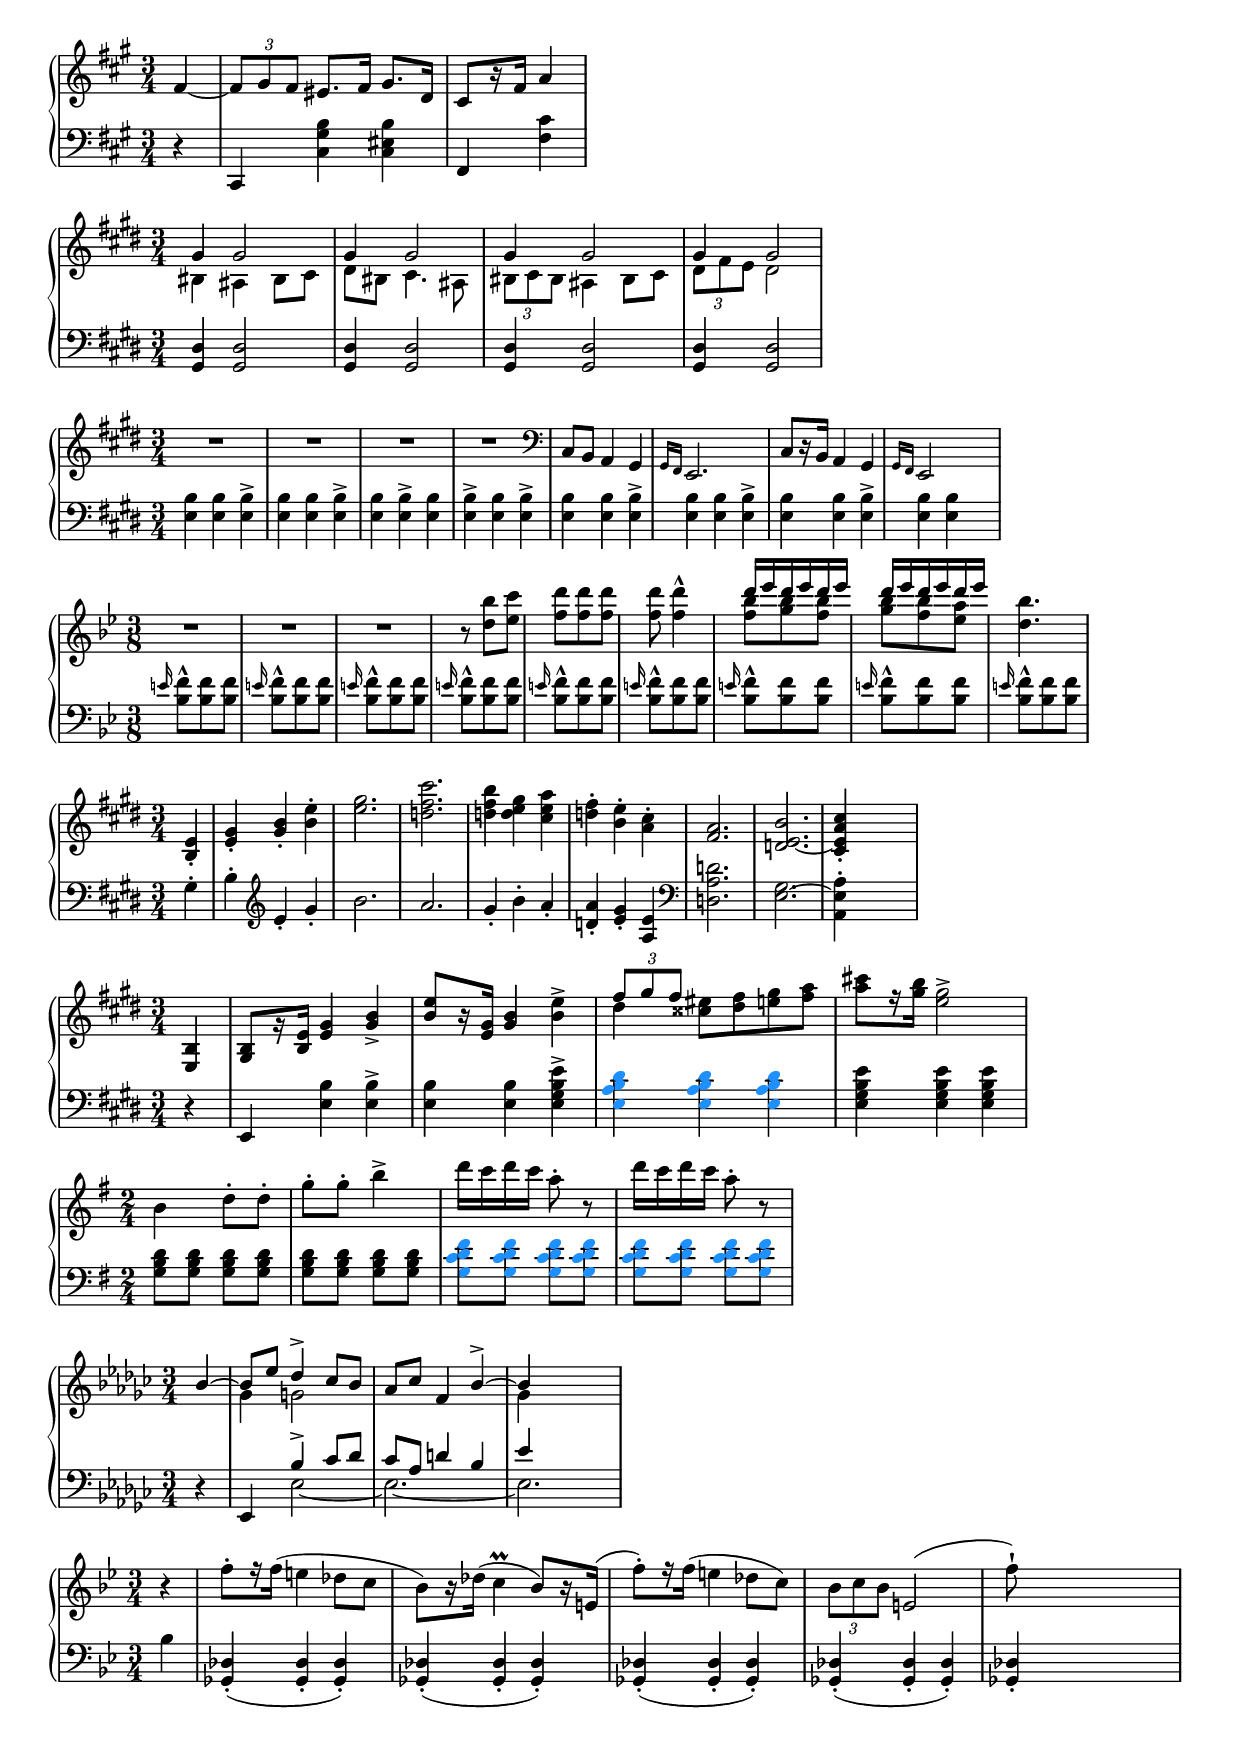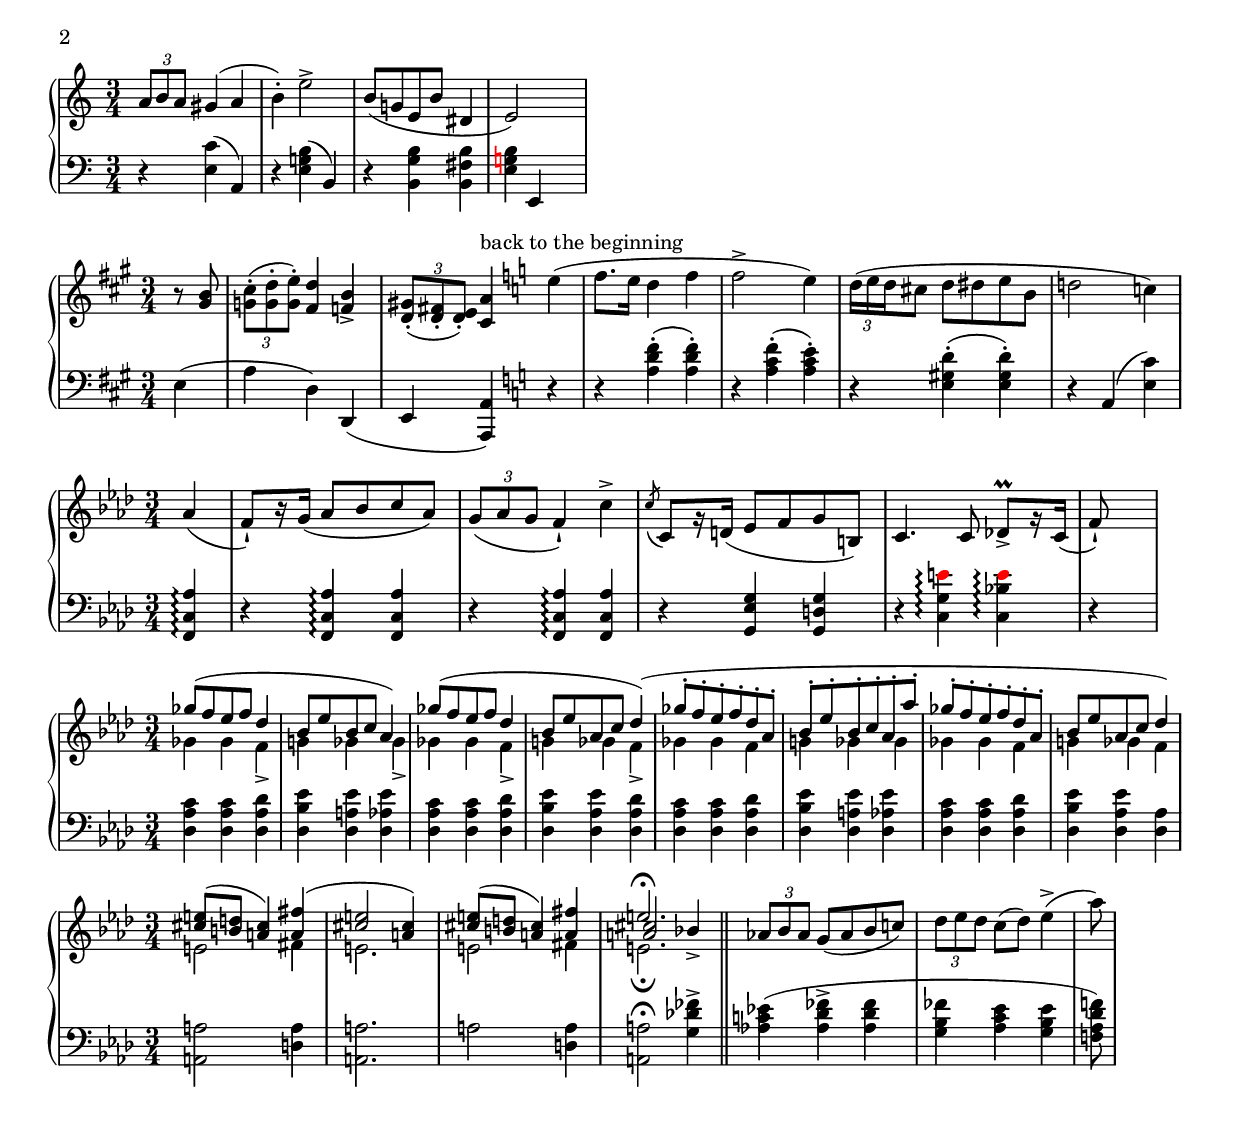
\version "2.22.1"
\language "english"

#(set-global-staff-size 18)

\header {
  % title = "Rach 1 Snippets"
}

\paper {
  system-system-spacing = #'((basic-distance . 0.1) (padding . 4))
}

global = {
  \set Staff.printKeyCancellation = ##f
  \numericTimeSignature
  \compressEmptyMeasures
  \override TupletBracket #'bracket-visibility = #'if-no-beam
  \override MultiMeasureRest.expand-limit = #3
  \override Score.ChordName.font-name = #"Noto Serif"
  \override Score.ChordName.font-size = #0
  \override Score.LyricText.font-name = #"Noto Serif"
  \override Score.LyricText.font-size = #0
}

oneR = \relative c' {
  \time 3/4
  \global
  \key fs \minor

  \partial 4 fs4 ~ | \tuplet 3/2 { fs8 gs fs } es8. fs16 gs8. d16 |
  \partial 2 cs8[ r16 fs16] a4 |
}

oneL = \relative c, {
  \global
  \key fs \minor
  \clef bass

  \partial 4 r4 | cs4 <cs' gs' b> <cs es b'> | \partial 2 fs, <fs' cs'> |


}

\score {
  <<
    \new PianoStaff <<
      \set PianoStaff.connectArpeggios = ##t
      \new Staff = "oneR" \with {
        midiInstrument = "acoustic grand"
      } \relative c'' \oneR
      \new Staff ="oneL" \with {
        midiInstrument = "acoustic grand"
      } { \relative c' \oneL }
    >>
  >>
  \layout {
    indent = 0
    \context {
      \Score \omit BarNumber
    }
    \context {
      \Staff \RemoveEmptyStaves
      \override Glissando.minimum-length = #4
      \override Glissando.springs-and-rods = #ly:spanner::set-spacing-rods
      \override Glissando.thickness = #2
      \override VerticalAxisGroup.remove-first = ##t
    }
  }
}


twoR = \relative c' {
  \time 3/4
  \global
  \key cs \minor
  <<
    { \repeat unfold 4 { gs'4 gs2 } } \\
    { bs,4 as bs8 cs | ds bs cs4. as8 | \tuplet 3/2 { bs cs bs } as4 bs8 cs | \tuplet 3/2 { ds fs e } ds2 | }
  >> |
  \break
}

twoL = \relative c {
  \global
  \key cs \minor
  \clef bass

  \repeat unfold 4 { <gs ds'>4 <gs ds'>2 | }
}

\score {
  <<
    \new PianoStaff <<
      \set PianoStaff.connectArpeggios = ##t
      \new Staff = "twoR" \with {
        midiInstrument = "acoustic grand"
      } \relative c'' \twoR
      \new Staff ="twoL" \with {
        midiInstrument = "acoustic grand"
      } { \relative c' \twoL }
    >>
  >>
  \layout {
    indent = 0
    \context {
      \Score \omit BarNumber
    }
    \context {
      \Staff \RemoveEmptyStaves
      \override Glissando.minimum-length = #4
      \override Glissando.springs-and-rods = #ly:spanner::set-spacing-rods
      \override Glissando.thickness = #2
      \override VerticalAxisGroup.remove-first = ##t
    }
  }
}

threeR = \relative c {
  \time 3/4
  \global
  \key e \major
   \repeat unfold 4 { R1*3/4 } |
   \clef bass cs8 b a4 gs | \grace { gs16 fs} e2. |
   cs'8[ r16 b16] a4 gs | \grace { gs16 fs } e2 s4 |
}

threeL = \relative c {
  \global
  \key e \major
  \clef bass
  \time 3/4

  <e b'>4 q q-> | q q q-> |
  q q-> q | q-> q q-> |
  q q q-> | q q q-> |
  q q q-> | q q s |
}

\score {
  <<
    \new PianoStaff <<
      \set PianoStaff.connectArpeggios = ##t
      \new Staff = "threeR" \with {
        midiInstrument = "acoustic grand"
      } \relative c'' \threeR
      \new Staff ="threeL" \with {
        midiInstrument = "acoustic grand"
      } { \relative c' \threeL }
    >>
  >>
  \layout {
    indent = 0
    \context {
      \Score \omit BarNumber
    }
    \context {
      \Staff \RemoveEmptyStaves
      \override Glissando.minimum-length = #4
      \override Glissando.springs-and-rods = #ly:spanner::set-spacing-rods
      \override Glissando.thickness = #2
      \override VerticalAxisGroup.remove-first = ##t
    }
  }
}

fourR = \relative c'' {
  \global
  \key g \minor
  \time 3/8

  \repeat unfold 3 { \grace s16 R1*3/8 | } | r8 <d bf'>8 <ef c'> |
  <f d'> q q | q q4-^ |
  <<
    { d'16 ef d ef d ef | d ef d ef d ef | } \\
    { <f, bf>8 <g bf> <f bf> | <g bf> <f bf> <ef a> | }
  >> |
  <d bf'>4. |
}

fourL = \relative c {
  \global
  \key g \minor
  \time 3/8
  \clef bass

  \repeat unfold 9 { \grace { e'16 } <bf f'>8-^ q q | }
}

\score {
  <<
    \new PianoStaff <<
      \set PianoStaff.connectArpeggios = ##t
      \new Staff = "fourR" \with {
        midiInstrument = "acoustic grand"
      } \relative c'' \fourR
      \new Staff ="fourL" \with {
        midiInstrument = "acoustic grand"
      } { \relative c' \fourL }
    >>
  >>
  \layout {
    indent = 0
    \context {
      \Score \omit BarNumber
    }
    \context {
      \Staff \RemoveEmptyStaves
      \override Glissando.minimum-length = #4
      \override Glissando.springs-and-rods = #ly:spanner::set-spacing-rods
      \override Glissando.thickness = #2
      \override VerticalAxisGroup.remove-first = ##t
    }
  }
}


fiveR = \relative c' {
  \global
  \key e \major
  \time 3/4

  \partial 4 <b e>4-. | <e gs>-. <gs b>-. <b e>-. | <e gs>2. |
  <d fs cs'>2. | <d fs b>4 <d e gs> <cs e a> |
  <d fs>-. <b e>-. <a cs>-. | <fs a>2. | <d e ~ b'>2. | <cs e a cs>4-. s2 |
}

fiveL = \relative c' {
  \global
  \key e \major
  \time 3/4
  \clef bass

  \partial 4 gs4-. | b-. \clef treble e-. gs-. | b2. |
  a2. | gs4-. b-. a-. | <d, a'>-. <e gs>-. <a, e'> |
  \clef bass <d, a' d>2. | <e ~ gs> | <a, e' a>4-. s2 |
}

\score {
  <<
    \new PianoStaff <<
      \set PianoStaff.connectArpeggios = ##t
      \new Staff = "fiveR" \with {
        midiInstrument = "acoustic grand"
      } \relative c'' \fiveR
      \new Staff ="fiveL" \with {
        midiInstrument = "acoustic grand"
      } { \relative c' \fiveL }
    >>
  >>
  \layout {
    indent = 0
    \context {
      \Score \omit BarNumber
    }
    \context {
      \Staff \RemoveEmptyStaves
      \override Glissando.minimum-length = #4
      \override Glissando.springs-and-rods = #ly:spanner::set-spacing-rods
      \override Glissando.thickness = #2
      \override VerticalAxisGroup.remove-first = ##t
    }
  }
}


sixR = \relative c' {
  \global
  \key e \major
  \time 3/4

  \partial 4 <e, b'>4 | <gs b>8[ r16 <b e>16] <e gs>4 <gs b>-> |
  <b e>8[ r16 <e, gs>] <gs b>4 <b e>-> |
  <<
    { \tuplet 3/2 { fs'8 gs fs } } \\
    { ds4 }
  >>

  <css es>8 <ds fs> <e gs> <fs a> |
  <a cs!>8[ r16 <gs b>] <e gs>2-> |
}

sixL = \relative c, {
  \global
  \key e \major
  \time 3/4
  \clef bass

  \partial 4 r4 | e <e' b'> q-> | q q <e gs b e>-> |
  \override NoteHead.color = "dodgerblue" <e a b ds> q q \revert NoteHead.color | <e gs b e> q q |
}

\score {
  <<
    \new PianoStaff <<
      \set PianoStaff.connectArpeggios = ##t
      \new Staff = "sixR" \with {
        midiInstrument = "acoustic grand"
      } \relative c'' \sixR
      \new Staff ="sixL" \with {
        midiInstrument = "acoustic grand"
      } { \relative c' \sixL }
    >>
  >>
  \layout {
    indent = 0
    \context {
      \Score \omit BarNumber
    }
    \context {
      \Staff \RemoveEmptyStaves
      \override Glissando.minimum-length = #4
      \override Glissando.springs-and-rods = #ly:spanner::set-spacing-rods
      \override Glissando.thickness = #2
      \override VerticalAxisGroup.remove-first = ##t
    }
  }
}

sevenR = \relative c'' {
  \global
  \key g \major
  \time 2/4

  b4 d8-. d-. | g-. g-. b4-> | \repeat unfold 2 { d16 c d c a8-. r | } |
}

sevenL = \relative c' {
  \global
  \key g \major
  \time 2/4
  \clef bass

  \repeat unfold 2 { <g b d> q q q } |
  \repeat unfold 2 { \override NoteHead.color = "dodgerblue" <g c d fs> q q q \revert NoteHead.color } |
}

\score {
  <<
    \new PianoStaff <<
      \set PianoStaff.connectArpeggios = ##t
      \new Staff = "sevenR" \with {
        midiInstrument = "acoustic grand"
      } \relative c'' \sevenR
      \new Staff ="sevenL" \with {
        midiInstrument = "acoustic grand"
      } { \relative c' \sevenL }
    >>
  >>
  \layout {
    indent = 0
    \context {
      \Score \omit BarNumber
    }
    \context {
      \Staff \RemoveEmptyStaves
      \override Glissando.minimum-length = #4
      \override Glissando.springs-and-rods = #ly:spanner::set-spacing-rods
      \override Glissando.thickness = #2
      \override VerticalAxisGroup.remove-first = ##t
    }
  }
}


eightR = \relative c'' {
  \global
  \key ef \minor
  \time 3/4

  <<
    { \partial 4 bf4 ~ | bf8 ef df4-> cf8 bf | af cf f,4 bf4-> ~ | bf s2 | } \\
    { \partial 4 s4 | gf4 g2 | s2. | gf4 }
  >>
}

eightL = \relative c' {
  \global
  \key ef \minor
  \time 3/4
  \clef bass

  \partial 4 r4
  <<
    { ef,,4 bf''-> cf8 df | cf af d4 bf | ef s2 | } \\
    { s4 ef,2 ~ | ef2. ~ | ef2. | }
  >>
}

\score {
  <<
    \new PianoStaff <<
      \set PianoStaff.connectArpeggios = ##t
      \new Staff = "eightR" \with {
        midiInstrument = "acoustic grand"
      } \relative c'' \eightR
      \new Staff ="eightL" \with {
        midiInstrument = "acoustic grand"
      } { \relative c' \eightL }
    >>
  >>
  \layout {
    indent = 0
    \context {
      \Score \omit BarNumber
    }
    \context {
      \Staff \RemoveEmptyStaves
      \override Glissando.minimum-length = #4
      \override Glissando.springs-and-rods = #ly:spanner::set-spacing-rods
      \override Glissando.thickness = #2
      \override VerticalAxisGroup.remove-first = ##t
    }
  }
}


nineR = \relative c'' {
  \global
  \key bf \major
  \time 3/4

  \partial 4 r4 |
  f8-.[ r16 f]( e4 df8 c | bf8)[ r16 df]( c4\prall bf8)[ r16 e,]( |
  f'8-.)[ r16 f]( e4 df8 c) | \tuplet 3/2 { bf8 c bf } e,2( | f'8-!) s8 s2 |
}

nineL = \relative c' {
  \global
  \key bf \major
  \time 3/4
  \clef bass

  \partial 4 bf4 |

  \repeat unfold 4 { <gf, df'>4-.( q-. q-.) | } |
  q4-. s2 |
}

\score {
  <<
    \new PianoStaff <<
      \set PianoStaff.connectArpeggios = ##t
      \new Staff = "nineR" \with {
        midiInstrument = "acoustic grand"
      } \relative c'' \nineR
      \new Staff ="nineL" \with {
        midiInstrument = "acoustic grand"
      } { \relative c' \nineL }
    >>
  >>
  \layout {
    indent = 0
    \context {
      \Score \omit BarNumber
    }
    \context {
      \Staff \RemoveEmptyStaves
      \override Glissando.minimum-length = #4
      \override Glissando.springs-and-rods = #ly:spanner::set-spacing-rods
      \override Glissando.thickness = #2
      \override VerticalAxisGroup.remove-first = ##t
    }
  }
}

tenR = \relative c'' {
  \global
  \key a \minor
  \time 3/4

  \tuplet 3/2 { a8 b a } gs4( a | b-.) e2-> |
  b8( g! e b' ds,4 | e2) s4 |

}

tenL = \relative c' {
  \global
  \key a \minor
  \time 3/4
  \clef bass

  r4 <e, c'>4( a,) | r4 <e' g! b>( b) |
  r4 <b g' b> <b fs' b> | <e \tweak Accidental.color "red" g! b> e, s4 |
}

\score {
  <<
    \new PianoStaff <<
      \set PianoStaff.connectArpeggios = ##t
      \new Staff = "tenR" \with {
        midiInstrument = "acoustic grand"
      } \relative c'' \tenR
      \new Staff ="tenL" \with {
        midiInstrument = "acoustic grand"
      } { \relative c' \tenL }
    >>
  >>
  \layout {
    indent = 0
    \context {
      \Score \omit BarNumber
    }
    \context {
      \Staff \RemoveEmptyStaves
      \override Glissando.minimum-length = #4
      \override Glissando.springs-and-rods = #ly:spanner::set-spacing-rods
      \override Glissando.thickness = #2
      \override VerticalAxisGroup.remove-first = ##t
    }
  }
}

elevenR = \relative c'' {
  \global
  \key a \major
  \time 3/4

  \partial 4 r8 <gs b>8 |
  \tuplet 3/2 { <g cs>-.( <g d'>-. <g e'>-.) } <fs d'>4 <f b>-> |
  \tuplet 3/2 { <d gs!>8-.( <d fs!>-. <d e>-.) } <cs a'>4^"back to the beginning" \key a \minor e'4( |

   f8. e16 d4 f4 | f2-> e4) | \tuplet 3/2 { d16( e d } cs8 d ds e b | d!2 c!4) |
}

elevenL = \relative c {
  \global
  \key a \major
  \time 3/4
  \clef bass

  \partial 4 e4( |
  a d,) d,( | e <a, a'>) \key a \minor r4 |
  r4 <a'' d f>-.( q-.) | r4 <a c f>-.( <a c e>-.) |
  r4 <e gs d'>-.( q-.) | r4 a,( <e' c'>) |
}

\score {
  <<
    \overrideProperty Score.NonMusicalPaperColumn.line-break-system-details #'((extra-offset . (0 . 2)))
    \new PianoStaff <<
      \set PianoStaff.connectArpeggios = ##t
      \new Staff = "elevenR" \with {
        midiInstrument = "acoustic grand"
      } \relative c'' \elevenR
      \new Staff ="elevenL" \with {
        midiInstrument = "acoustic grand"
      } { \relative c' \elevenL }
    >>
  >>
  \layout {
    indent = 0
    \context {
      \Score \omit BarNumber
    }
    \context {
      \Staff \RemoveEmptyStaves
      \override Glissando.minimum-length = #4
      \override Glissando.springs-and-rods = #ly:spanner::set-spacing-rods
      \override Glissando.thickness = #2
      \override VerticalAxisGroup.remove-first = ##t
    }
  }
}

twelveR = \relative c'' {
  \global
  \key f \minor
  \time 3/4

  \partial 4 af4( |
  f8-!)[ r16 g]( af8 bf c af) | \tuplet 3/2 { g8( af g } f4-!) c'-> |
  \acciaccatura { c8 } c,8[ r16 d]( ef8 f g b,) | c4. c8 df!8->\prall[ r16 c(] | \partial 4 f8-!) s8 |
}

twelveL = \relative c, {
  \global
  \key f \minor
  \time 3/4
  \clef bass

  \partial 4 <f c' af'>4\arpeggio |
  \repeat unfold 2 { r4 <f c' af'>\arpeggio q | }
  r4 <g ef' g> <g d' g> | r4 <c g' \tweak NoteHead.color "red" e'>\arpeggio <c bf'! \tweak NoteHead.color "red" e>\arpeggio |
  \partial 4 r4 |
}

\score {
  <<
    \overrideProperty Score.NonMusicalPaperColumn.line-break-system-details #'((extra-offset . (0 . 4)))
    \new PianoStaff <<
      \set PianoStaff.connectArpeggios = ##t
      \new Staff = "twelveR" \with {
        midiInstrument = "acoustic grand"
      } \relative c'' \twelveR
      \new Staff ="twelveL" \with {
        midiInstrument = "acoustic grand"
      } { \relative c' \twelveL }
    >>
  >>
  \layout {
    indent = 0
    \context {
      \Score \omit BarNumber
    }
    \context {
      \Staff \RemoveEmptyStaves
      \override Glissando.minimum-length = #4
      \override Glissando.springs-and-rods = #ly:spanner::set-spacing-rods
      \override Glissando.thickness = #2
      \override VerticalAxisGroup.remove-first = ##t
    }
  }
}


thirteenR = \relative c'' {
  \global
  \key af \major
  \time 3/4

  <<
    {
      gf'8( f ef f df4 | bf8 ef bf c af4) | gf'8( f ef f df4 | bf8 ef af, c df4)( |
      gf8-. f-. ef-. f-. df-. af-. | bf-. ef-. bf-. c-. af-. af'-. | gf-. f-. ef-. f-. df-. af-. | bf ef af, c df4) |
    } \\
    {
      gf,4 gf f-> | g! gf gf-> | gf gf f-> | g! gf f-> |
      gf gf f | g! gf gf | gf gf f | g! gf f |
    }
  >>
}

thirteenL = \relative c {
  \global
  \key af \major
  \time 3/4
  \clef bass

  \repeat unfold 2 {
    <df af' c>4 q <df af' df> | <df bf' ef> <df a' ef'> <df af' ef'> |
    <df af' c>4 q <df af' df> | <df bf' ef> <df af' ef'>
  }
  \alternative {
    { <df af' df> }
    { <df af'> }
  }
}

\score {
  <<
    \overrideProperty Score.NonMusicalPaperColumn.line-break-system-details #'((extra-offset . (0 . 5)))
    \new PianoStaff <<
      \set PianoStaff.connectArpeggios = ##t
      \new Staff = "thirteenR" \with {
        midiInstrument = "acoustic grand"
      } \relative c'' \thirteenR
      \new Staff ="thirteenL" \with {
        midiInstrument = "acoustic grand"
      } { \relative c' \thirteenL }
    >>
  >>
  \layout {
    indent = 0
    \context {
      \Score \omit BarNumber
    }
    \context {
      \Staff \RemoveEmptyStaves
      \override Glissando.minimum-length = #4
      \override Glissando.springs-and-rods = #ly:spanner::set-spacing-rods
      \override Glissando.thickness = #2
      \override VerticalAxisGroup.remove-first = ##t
    }
  }
}

fourteenR = \relative c'' {
  \global
  \key af \major
  \time 3/4

  <<
    {
      <cs e>8( <b d> <a cs>4) <a fs'>( | <cs e>2 <a cs>4) | <cs e>8( <b d> <a cs>4) <a fs'> |
    } \\
    {
      e2 fs4 | e2. | e2 fs4 |
    }
  >>

  <<
    { \override Stem.direction = #up e'2.\fermata } \\
    { \override Stem.direction = #up \once \override NoteColumn.force-hshift = #0.5 <a, cs>2 bf!4-> } \\
    { \stemDown  e,2._\fermata | }
  >>

  \tuplet 3/2 { af!8 bf af } g( af bf c!) |
  \tuplet 3/2 { df ef df } c( df) ef4->( | \partial 8 af8) |
}

fourteenL = \relative c {
  \global
  \key af \major
  \time 3/4
  \clef bass

  <a a'>2 <d a'>4 | <a a'>2. | a'2 <d, a'>4 | <a a'>2\fermata <g' df'! ff>4-> | \bar "||"
  <af! c! ef!>4( <af df ff>-> q | <g bf ff'> <af c ef> <g bf ef> | \partial 8 <f! af df f!>8) |
}

\score {
  <<
    \overrideProperty Score.NonMusicalPaperColumn.line-break-system-details #'((extra-offset . (0 . 5)))
    \new PianoStaff <<
      \set PianoStaff.connectArpeggios = ##t
      \new Staff = "fourteenR" \with {
        midiInstrument = "acoustic grand"
      } \relative c'' \fourteenR
      \new Staff ="fourteenL" \with {
        midiInstrument = "acoustic grand"
      } { \relative c' \fourteenL }
    >>
  >>
  \layout {
    indent = 0
    \context {
      \Score \omit BarNumber
    }
    \context {
      \Staff \RemoveEmptyStaves
      \override Glissando.minimum-length = #4
      \override Glissando.springs-and-rods = #ly:spanner::set-spacing-rods
      \override Glissando.thickness = #2
      \override VerticalAxisGroup.remove-first = ##t
    }
  }
}
